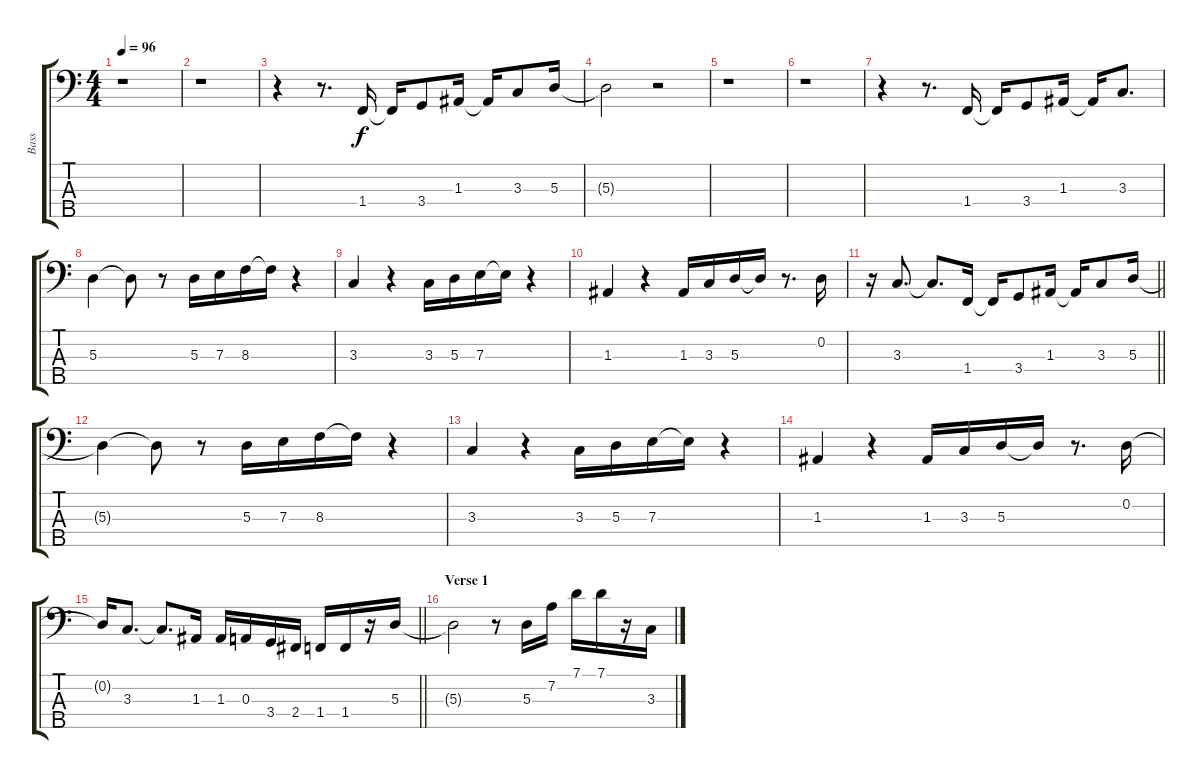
\track ("Bass" "Bass") {instrument electricbassfinger}
\staff {score tabs}
\tuning (G2 D2 A1 E1 B0) {hide}
\ts (4 4)
\tempo 96
\clef f4
\ks c
r.1{dy f} |
r.1 |
r.4 r.8{d} 1.4.16 1.4{t}.16 3.4.8 1.3.16 1.3{t}.16 3.3.8 5.3.16 |
5.3{t}.2 r.2 |
r.1 |
r.1 |
r.4 r.8{d} 1.4.16 1.4{t}.16 3.4.8 1.3.16 1.3{t}.16 3.3.8{d} |
5.3.4 5.3{t}.8 r.8 5.3.16 7.3.16 8.3.16 8.3{t}.16 r.4 |
3.3.4 r.4 3.3.16 5.3.16 7.3.16 7.3{t}.16 r.4 |
1.3.4 r.4 1.3.16 3.3.16 5.3.16 5.3{t}.16 r.8{d} 0.2.16 |
\barLineRight lightlight
r.16 3.3.8{d} 3.3{t}.8{d} 1.4.16 1.4{t}.16 3.4.8 1.3.16 1.3{t}.16 3.3.8 5.3.16 |
5.3{t}.4 5.3{t}.8 r.8 5.3.16 7.3.16 8.3.16 8.3{t}.16 r.4 |
3.3.4 r.4 3.3.16 5.3.16 7.3.16 7.3{t}.16 r.4 |
1.3.4 r.4 1.3.16 3.3.16 5.3.16 5.3{t}.16 r.8{d} 0.2.16 |
\barLineRight lightlight
0.2{t}.16 3.3.8{d} 3.3{t}.8{d} 1.3.16 1.3.16 0.3.16 3.4.16 2.4.16 1.4.16 1.4.16 r.16 5.3.16 |
\section ("" "Verse 1")
5.3{t}.2 r.8 5.3.16 7.2.16 7.1.16 7.1.16 r.16 3.3.16
